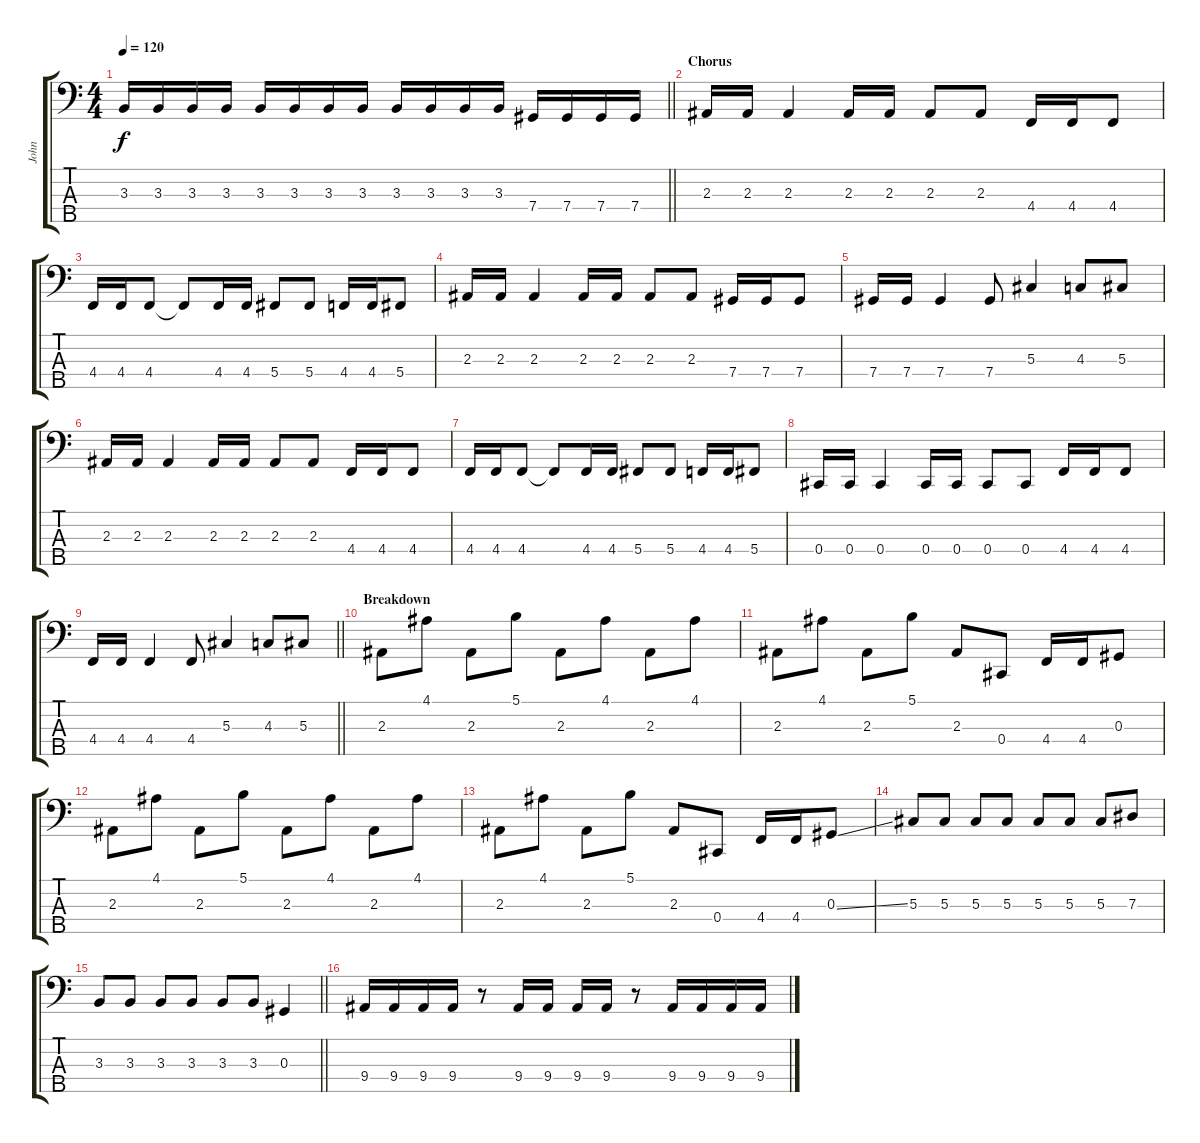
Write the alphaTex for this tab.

\track ("John" "John") {instrument electricbasspick}
\staff {score tabs}
\tuning (Gb2 Db2 Ab1 Db1 Bb0) {hide}
\ts (4 4)
\tempo 120
\clef f4
\barLineRight lightlight
\ks c
3.3.16{dy f} 3.3.16 3.3.16 3.3.16 3.3.16 3.3.16 3.3.16 3.3.16 3.3.16 3.3.16 3.3.16 3.3.16 7.4.16 7.4.16 7.4.16 7.4.16 |
\section ("" "Chorus")
2.3.16 2.3.16 2.3.4 2.3.16 2.3.16 2.3.8 2.3.8 4.4.16 4.4.16 4.4.8 |
4.4.16 4.4.16 4.4.8 4.4{t}.8 4.4.16 4.4.16 5.4.8 5.4.8 4.4.16 4.4.16 5.4.8 |
2.3.16 2.3.16 2.3.4 2.3.16 2.3.16 2.3.8 2.3.8 7.4.16 7.4.16 7.4.8 |
7.4.16 7.4.16 7.4.4 7.4.8 5.3.4 4.3.8 5.3.8 |
2.3.16 2.3.16 2.3.4 2.3.16 2.3.16 2.3.8 2.3.8 4.4.16 4.4.16 4.4.8 |
4.4.16 4.4.16 4.4.8 4.4{t}.8 4.4.16 4.4.16 5.4.8 5.4.8 4.4.16 4.4.16 5.4.8 |
0.4.16 0.4.16 0.4.4 0.4.16 0.4.16 0.4.8 0.4.8 4.4.16 4.4.16 4.4.8 |
\barLineRight lightlight
4.4.16 4.4.16 4.4.4 4.4.8 5.3.4 4.3.8 5.3.8 |
\section ("" "Breakdown")
2.3.8 4.1.8 2.3.8 5.1.8 2.3.8 4.1.8 2.3.8 4.1.8 |
2.3.8 4.1.8 2.3.8 5.1.8 2.3.8 0.4.8 4.4.16 4.4.16 0.3.8 |
2.3.8 4.1.8 2.3.8 5.1.8 2.3.8 4.1.8 2.3.8 4.1.8 |
2.3.8 4.1.8 2.3.8 5.1.8 2.3.8 0.4.8 4.4.16 4.4.16 0.3{ss}.8 |
5.3.8 5.3.8 5.3.8 5.3.8 5.3.8 5.3.8 5.3.8 7.3.8 |
\barLineRight lightlight
3.3.8 3.3.8 3.3.8 3.3.8 3.3.8 3.3.8 0.3.4 |
9.4.16 9.4.16 9.4.16 9.4.16 r.8 9.4.16 9.4.16 9.4.16 9.4.16 r.8 9.4.16 9.4.16 9.4.16 9.4.16
